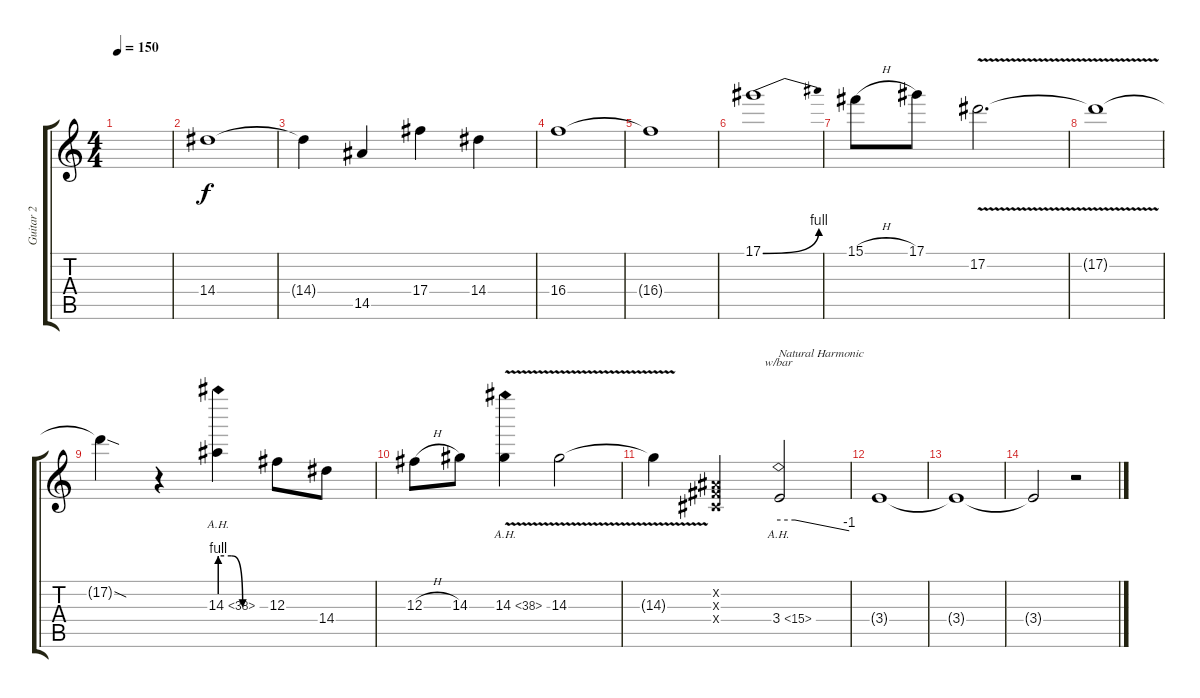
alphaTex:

\track ("Guitar 2" "Guitar 2") {instrument distortionguitar}
\staff {score tabs}
\tuning (Eb4 Bb3 Gb3 Db3 Ab2 Eb2) {hide}
\ts (4 4)
\tempo 150
\clef g2
\ks c
|
14.4.1{volume 7} |
14.4{t}.4 14.5.4 17.4.4 14.4.4 |
16.4.1{volume 4} |
16.4{t}.1 |
17.1{be (bend 0 0 60 4)}.1{volume 9} |
15.1{h}.8 17.1.8 17.2{v}.2{d} |
17.2{t}.1 |
17.2{sod t}.4 r.4 14.3{be (custom 0 4 15 4 30 0 60 0) ah 24}.4 12.3.8 14.4.8 |
12.3{h}.8 14.3.8 14.3{ah 24 v}.4 14.3{v}.2 |
14.3{t}.4 (0.2{x} 0.3{x} 0.4{x}).4 3.4{ah 12}.2{tbe (custom default 0 0 14 0 60 -4) txt "Natural Harmonic"} |
3.4{t}.1{volume 3} |
3.4{t}.1 |
3.4{t}.2{volume 0} r.2
